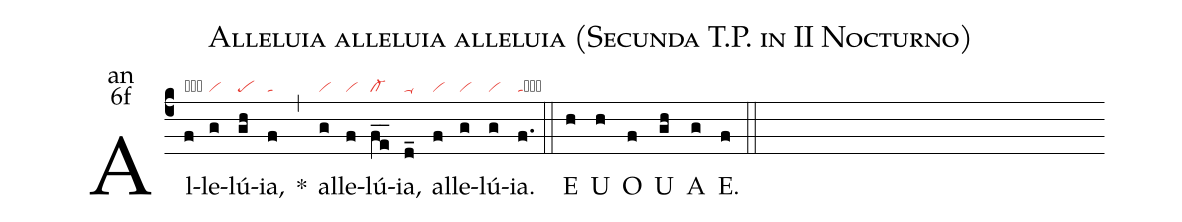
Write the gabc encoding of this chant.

name:Alleluia alleluia alleluia (Secunda T.P. in II Nocturno);
office-part:an;
mode:6f;
nabc-lines:1;
%%
(c4) Al(f|obvi)le(g|vi)lú(gh|pe)ia,(f|ta) <sp>*</sp>(,) al(g|vi)le(f|vi)lú(fe__|cl-)ia,(d_|ta-) al(f|vi)le(g|vi)lú(g|vi)ia.(f.|tacb) (::) <eu>E(h) U(h) O(f) U(gh) A(g) E.(f) </eu>(::)
